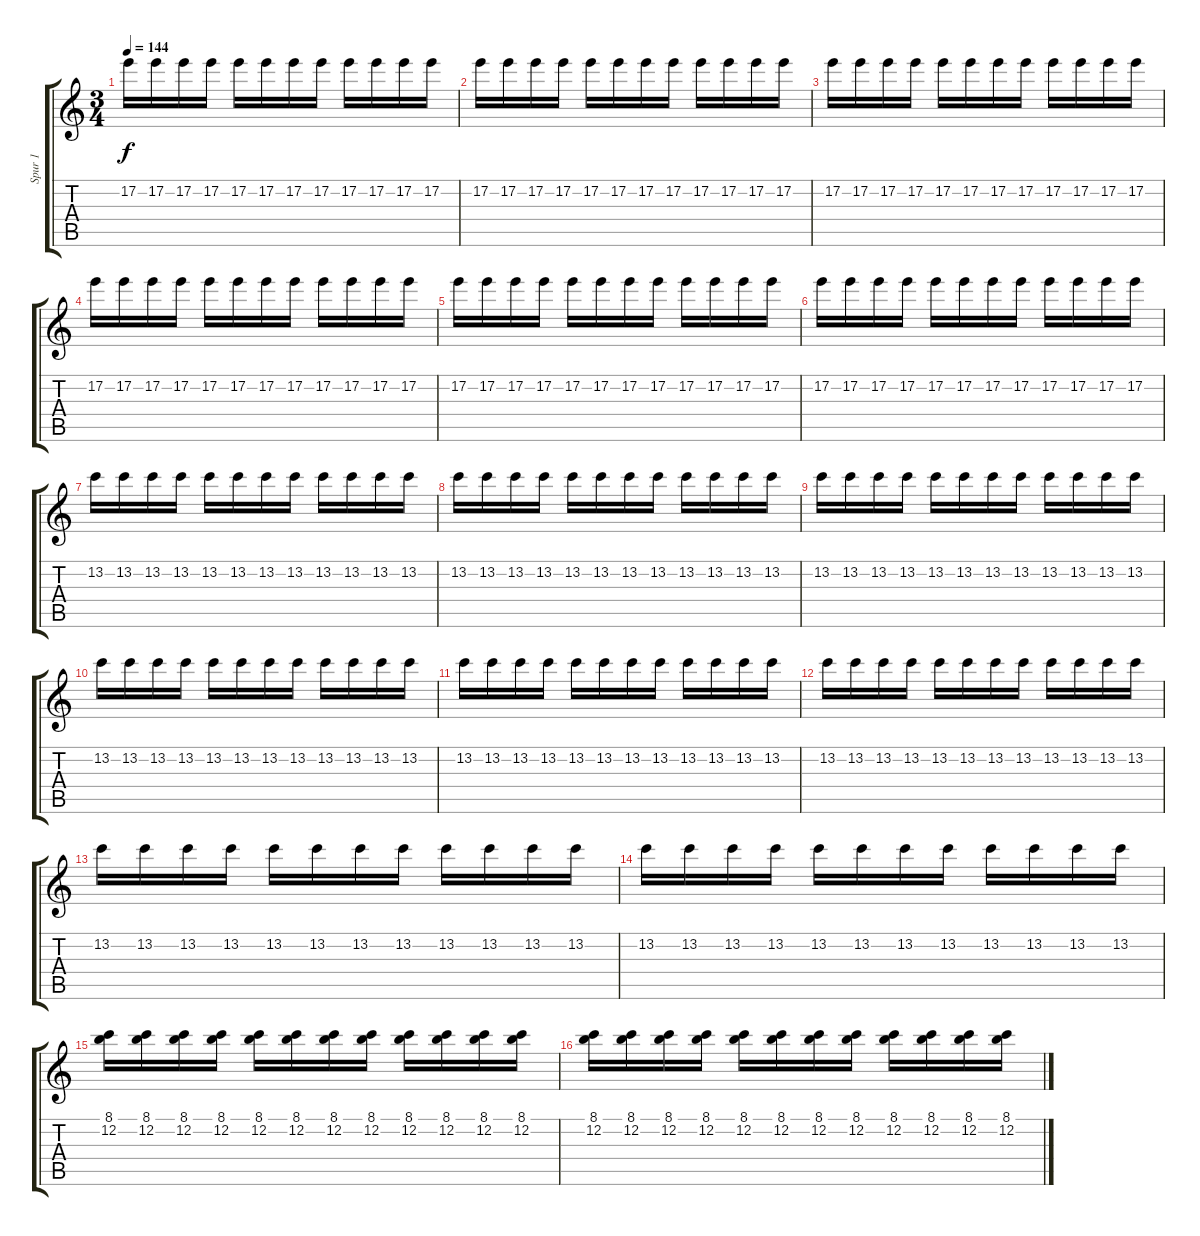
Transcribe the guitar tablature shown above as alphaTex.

\track ("Spur 1" "Spur 1") {instrument electricguitarclean}
\staff {score tabs}
\tuning (E4 B3 G3 D3 A2 D2) {hide}
\ts (3 4)
\tempo 144
\clef g2
\ks c
17.2.16{dy f} 17.2.16 17.2.16 17.2.16 17.2.16 17.2.16 17.2.16 17.2.16 17.2.16 17.2.16 17.2.16 17.2.16 |
17.2.16 17.2.16 17.2.16 17.2.16 17.2.16 17.2.16 17.2.16 17.2.16 17.2.16 17.2.16 17.2.16 17.2.16 |
17.2.16 17.2.16 17.2.16 17.2.16 17.2.16 17.2.16 17.2.16 17.2.16 17.2.16 17.2.16 17.2.16 17.2.16 |
17.2.16 17.2.16 17.2.16 17.2.16 17.2.16 17.2.16 17.2.16 17.2.16 17.2.16 17.2.16 17.2.16 17.2.16 |
17.2.16 17.2.16 17.2.16 17.2.16 17.2.16 17.2.16 17.2.16 17.2.16 17.2.16 17.2.16 17.2.16 17.2.16 |
17.2.16 17.2.16 17.2.16 17.2.16 17.2.16 17.2.16 17.2.16 17.2.16 17.2.16 17.2.16 17.2.16 17.2.16 |
13.2.16 13.2.16 13.2.16 13.2.16 13.2.16 13.2.16 13.2.16 13.2.16 13.2.16 13.2.16 13.2.16 13.2.16 |
13.2.16 13.2.16 13.2.16 13.2.16 13.2.16 13.2.16 13.2.16 13.2.16 13.2.16 13.2.16 13.2.16 13.2.16 |
13.2.16 13.2.16 13.2.16 13.2.16 13.2.16 13.2.16 13.2.16 13.2.16 13.2.16 13.2.16 13.2.16 13.2.16 |
13.2.16 13.2.16 13.2.16 13.2.16 13.2.16 13.2.16 13.2.16 13.2.16 13.2.16 13.2.16 13.2.16 13.2.16 |
13.2.16 13.2.16 13.2.16 13.2.16 13.2.16 13.2.16 13.2.16 13.2.16 13.2.16 13.2.16 13.2.16 13.2.16 |
13.2.16 13.2.16 13.2.16 13.2.16 13.2.16 13.2.16 13.2.16 13.2.16 13.2.16 13.2.16 13.2.16 13.2.16 |
13.2.16 13.2.16 13.2.16 13.2.16 13.2.16 13.2.16 13.2.16 13.2.16 13.2.16 13.2.16 13.2.16 13.2.16 |
13.2.16 13.2.16 13.2.16 13.2.16 13.2.16 13.2.16 13.2.16 13.2.16 13.2.16 13.2.16 13.2.16 13.2.16 |
(8.1 12.2).16 (8.1 12.2).16 (8.1 12.2).16 (8.1 12.2).16 (8.1 12.2).16 (8.1 12.2).16 (8.1 12.2).16 (8.1 12.2).16 (8.1 12.2).16 (8.1 12.2).16 (8.1 12.2).16 (8.1 12.2).16 |
(8.1 12.2).16 (8.1 12.2).16 (8.1 12.2).16 (8.1 12.2).16 (8.1 12.2).16 (8.1 12.2).16 (8.1 12.2).16 (8.1 12.2).16 (8.1 12.2).16 (8.1 12.2).16 (8.1 12.2).16 (8.1 12.2).16
